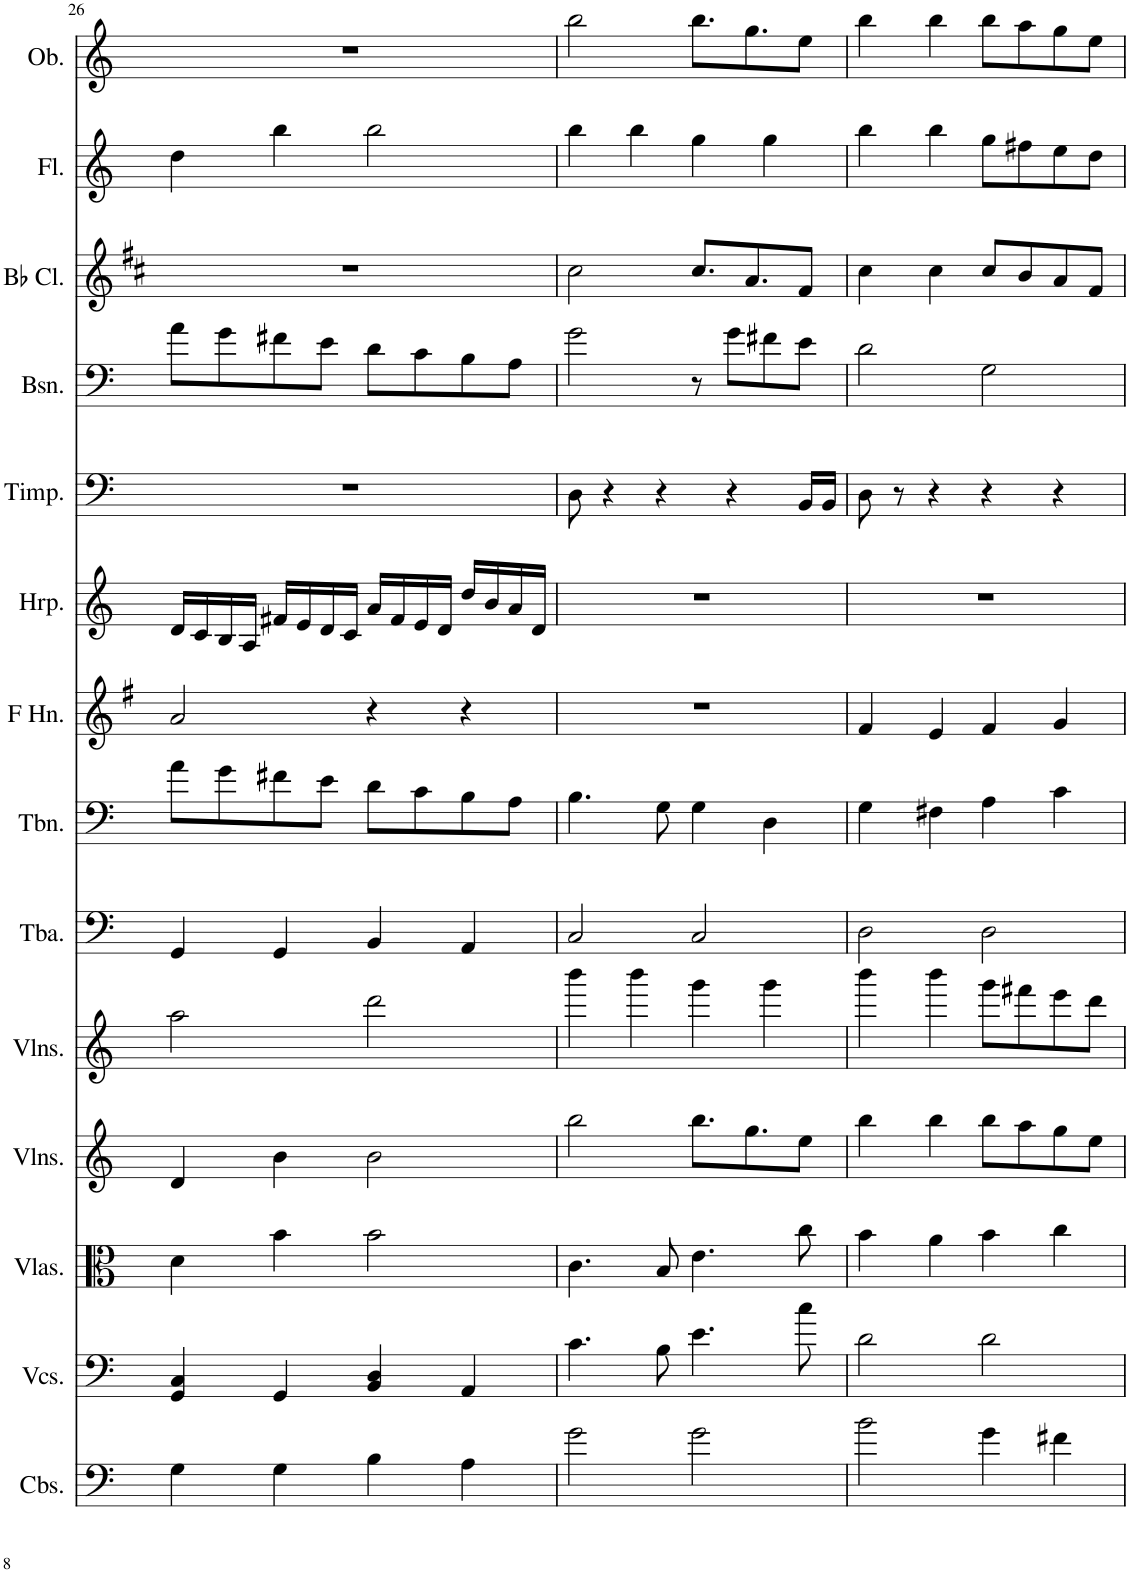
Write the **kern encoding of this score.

**kern	**kern	**kern	**kern	**kern	**kern	**kern	**kern	**kern	**kern	**kern	**kern	**kern	**kern
*part14	*part13	*part12	*part11	*part10	*part9	*part8	*part7	*part6	*part5	*part4	*part3	*part2	*part1
*staff14	*staff13	*staff12	*staff11	*staff10	*staff9	*staff8	*staff7	*staff6	*staff5	*staff4	*staff3	*staff2	*staff1
*I"Contrabasses	*I"Violoncellos	*I"Violas	*I"Violins	*I"Violins	*I"Tuba	*I"Trombone	*I"Horn in F	*I"Harp	*I"Timpani	*I"Bassoon	*I"Bb Clarinet	*I"Flute	*I"Oboe
*I'Cbs.	*I'Vcs.	*I'Vlas.	*I'Vlns.	*I'Vlns.	*I'Tba.	*I'Tbn.	*	*I'Hrp.	*I'Timp.	*I'Bsn.	*I'Bb Cl.	*I'Fl.	*I'Ob.
!!LO:PB:g=z
*clefF4	*clefF4	*clefC3	*clefG2	*clefG2	*clefF4	*clefF4	*clefG2	*clefG2	*clefF4	*clefF4	*clefG2	*clefG2	*clefG2
*Trd7c12	*	*	*	*	*	*	*Trd4c7	*	*	*	*Trd1c2	*	*
*k[]	*k[]	*k[]	*k[]	*k[]	*k[]	*k[]	*k[f#]	*k[]	*k[]	*k[]	*k[f#c#]	*k[]	*k[]
*M4/4	*M4/4	*M4/4	*M4/4	*M4/4	*M4/4	*M4/4	*M4/4	*M4/4	*M4/4	*M4/4	*M4/4	*M4/4	*M4/4
=26	=26	=26	=26	=26	=26	=26	=26	=26	=26	=26	=26	=26	=26
4G\	4GG/ 4C/	4d\	4d/	2aa\	4GG/	8a\L	2a/	16d/LL	1r	8a\L	1r	4dd\	1r
.	.	.	.	.	.	.	.	16c/	.	.	.	.	.
.	.	.	.	.	.	8g\	.	16B/	.	8g\	.	.	.
.	.	.	.	.	.	.	.	16A/JJ	.	.	.	.	.
4G\	4GG/	4b\	4b\	.	4GG/	8f#X\	.	16f#X/LL	.	8f#X\	.	4bb\	.
.	.	.	.	.	.	.	.	16e/	.	.	.	.	.
.	.	.	.	.	.	8e\J	.	16d/	.	8e\J	.	.	.
.	.	.	.	.	.	.	.	16c/JJ	.	.	.	.	.
4B\	4BB/ 4D/	2b\	2b\	2ddd\	4BB/	8d\L	4r	16a/LL	.	8d\L	.	2bb\	.
.	.	.	.	.	.	.	.	16f#/	.	.	.	.	.
.	.	.	.	.	.	8c\	.	16e/	.	8c\	.	.	.
.	.	.	.	.	.	.	.	16d/JJ	.	.	.	.	.
4A\	4AA/	.	.	.	4AA/	8B\	4r	16dd/LL	.	8B\	.	.	.
.	.	.	.	.	.	.	.	16b/	.	.	.	.	.
.	.	.	.	.	.	8A\J	.	16a/	.	8A\J	.	.	.
.	.	.	.	.	.	.	.	16d/JJ	.	.	.	.	.
=27	=27	=27	=27	=27	=27	=27	=27	=27	=27	=27	=27	=27	=27
2g\	4.c\	4.c\	2bb\	4bbb\	2C/	4.B\	1r	1r	8D\	2g\	2cc#\	4bb\	2bb\
.	.	.	.	.	.	.	.	.	4r	.	.	.	.
.	.	.	.	4bbb\	.	.	.	.	.	.	.	4bb\	.
.	8B\	8B/	.	.	.	8G\	.	.	4r	.	.	.	.
2g\	4.e\	4.e\	8.bb\L	4ggg\	2C/	4G\	.	.	.	8r	8.cc#/L	4gg\	8.bb\L
.	.	.	.	.	.	.	.	.	4r	8g\L	.	.	.
.	.	.	8.gg\	.	.	.	.	.	.	.	8.a/	.	8.gg\
.	.	.	.	4ggg\	.	4D\	.	.	.	8f#X\	.	4gg\	.
.	8cc\	8cc\	8ee\J	.	.	.	.	.	16BB/LL	8e\J	8f#/J	.	8ee\J
.	.	.	.	.	.	.	.	.	16BB/JJ	.	.	.	.
=28	=28	=28	=28	=28	=28	=28	=28	=28	=28	=28	=28	=28	=28
2b\	2d\	4b\	4bb\	4bbb\	2D\	4G\	4f#/	1r	8D\	2d\	4cc#\	4bb\	4bb\
.	.	.	.	.	.	.	.	.	8r	.	.	.	.
.	.	4a\	4bb\	4bbb\	.	4F#X\	4e/	.	4r	.	4cc#\	4bb\	4bb\
4g\	2d\	4b\	8bb\L	8ggg\L	2D\	4A\	4f#/	.	4r	2G\	8cc#/L	8gg\L	8bb\L
.	.	.	8aa\	8fff#X\	.	.	.	.	.	.	8b/	8ff#X\	8aa\
4f#X\	.	4cc\	8gg\	8eee\	.	4c\	4g/	.	4r	.	8a/	8ee\	8gg\
.	.	.	8ee\J	8ddd\J	.	.	.	.	.	.	8f#/J	8dd\J	8ee\J
=	=	=	=	=	=	=	=	=	=	=	=	=	=
*-	*-	*-	*-	*-	*-	*-	*-	*-	*-	*-	*-	*-	*-
